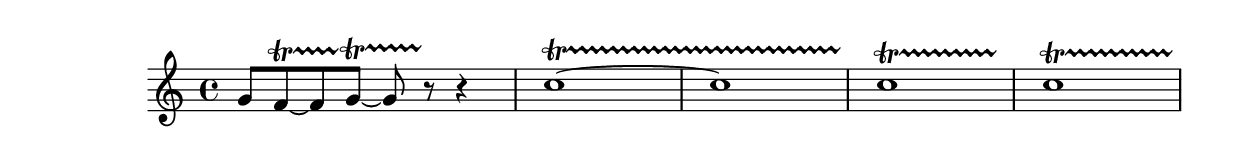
\version "2.19.21"
\header {
  texidoc = "Chained trills end at the next trill or barline.
Collisions can be prevented by overriding @code{bound-details}.
"
}

\paper { ragged-right = ##f }

\relative {
  g'8 f\startTrillSpan ~
  f8 g\stopTrillSpan \startTrillSpan ~
  g8 r\stopTrillSpan r4
  \once \override TrillSpanner.to-barline = ##t
  c1\startTrillSpan ~
  c1
  \once \override TrillSpanner.bound-details.right.padding = #1.2
  c1\stopTrillSpan \startTrillSpan
  c1\stopTrillSpan\startTrillSpan
}
